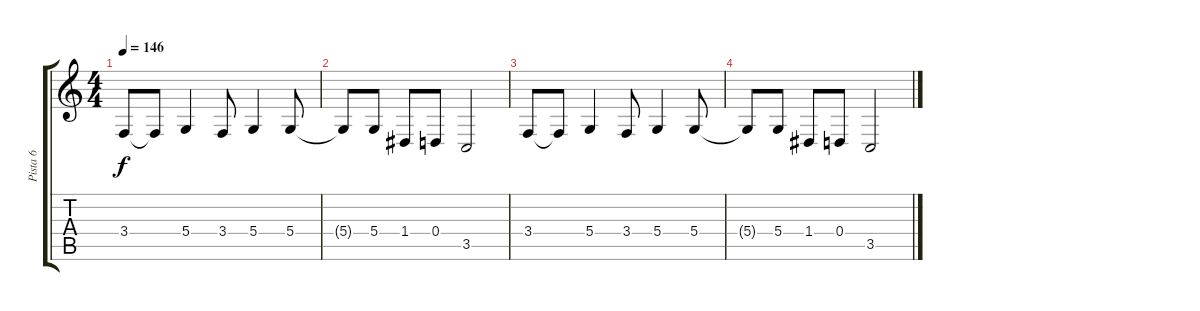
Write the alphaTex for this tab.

\track ("Pista 6" "Pista 6") {instrument trumpet}
\staff {score tabs}
\tuning (E4 B3 G3 D3 A2 E2) {hide}
\ts (4 4)
\tempo 146
\clef g2
\ks c
3.4.8{dy f} 3.4{t}.8 5.4.4 3.4.8 5.4.4 5.4.8 |
5.4{t}.8 5.4.8 1.4.8 0.4.8 3.5.2 |
3.4.8 3.4{t}.8 5.4.4 3.4.8 5.4.4 5.4.8 |
5.4{t}.8 5.4.8 1.4.8 0.4.8 3.5.2
